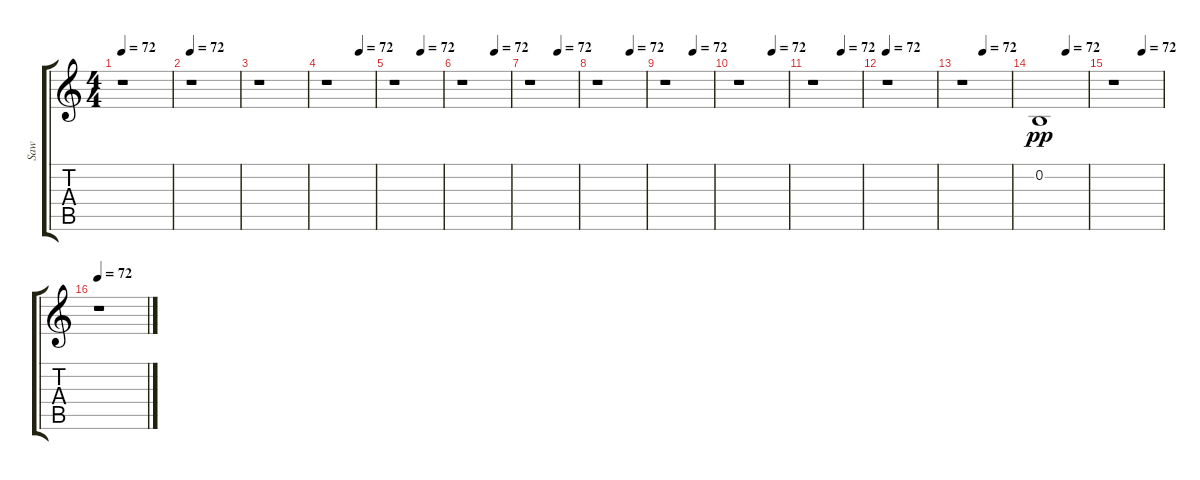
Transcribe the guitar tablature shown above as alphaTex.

\track ("Saw" "Saw") {instrument lead2sawtooth}
\staff {score tabs}
\tuning (E4 B3 G3 D3 A2 E2) {hide}
\ts (4 4)
\tempo 72
\clef g2
\ks c
r.1{dy mf} |
\tempo 72
r.1 |
r.1 |
\tempo (72 0.6875)
r.1 |
\tempo (72 0.5625)
r.1 |
\tempo (72 0.6875)
r.1 |
\tempo (72 0.59375)
r.1 |
\tempo (72 0.6875)
r.1 |
\tempo (72 0.59375)
r.1 |
\tempo (72 0.6875)
r.1 |
\tempo (72 0.59375)
r.1 |
\tempo 72
r.1 |
\tempo (72 0.4375)
r.1 |
\tempo (72 0.5625)
0.2.1{dy pp} |
\tempo (72 0.59375)
r.1 |
\tempo 72
r.1
